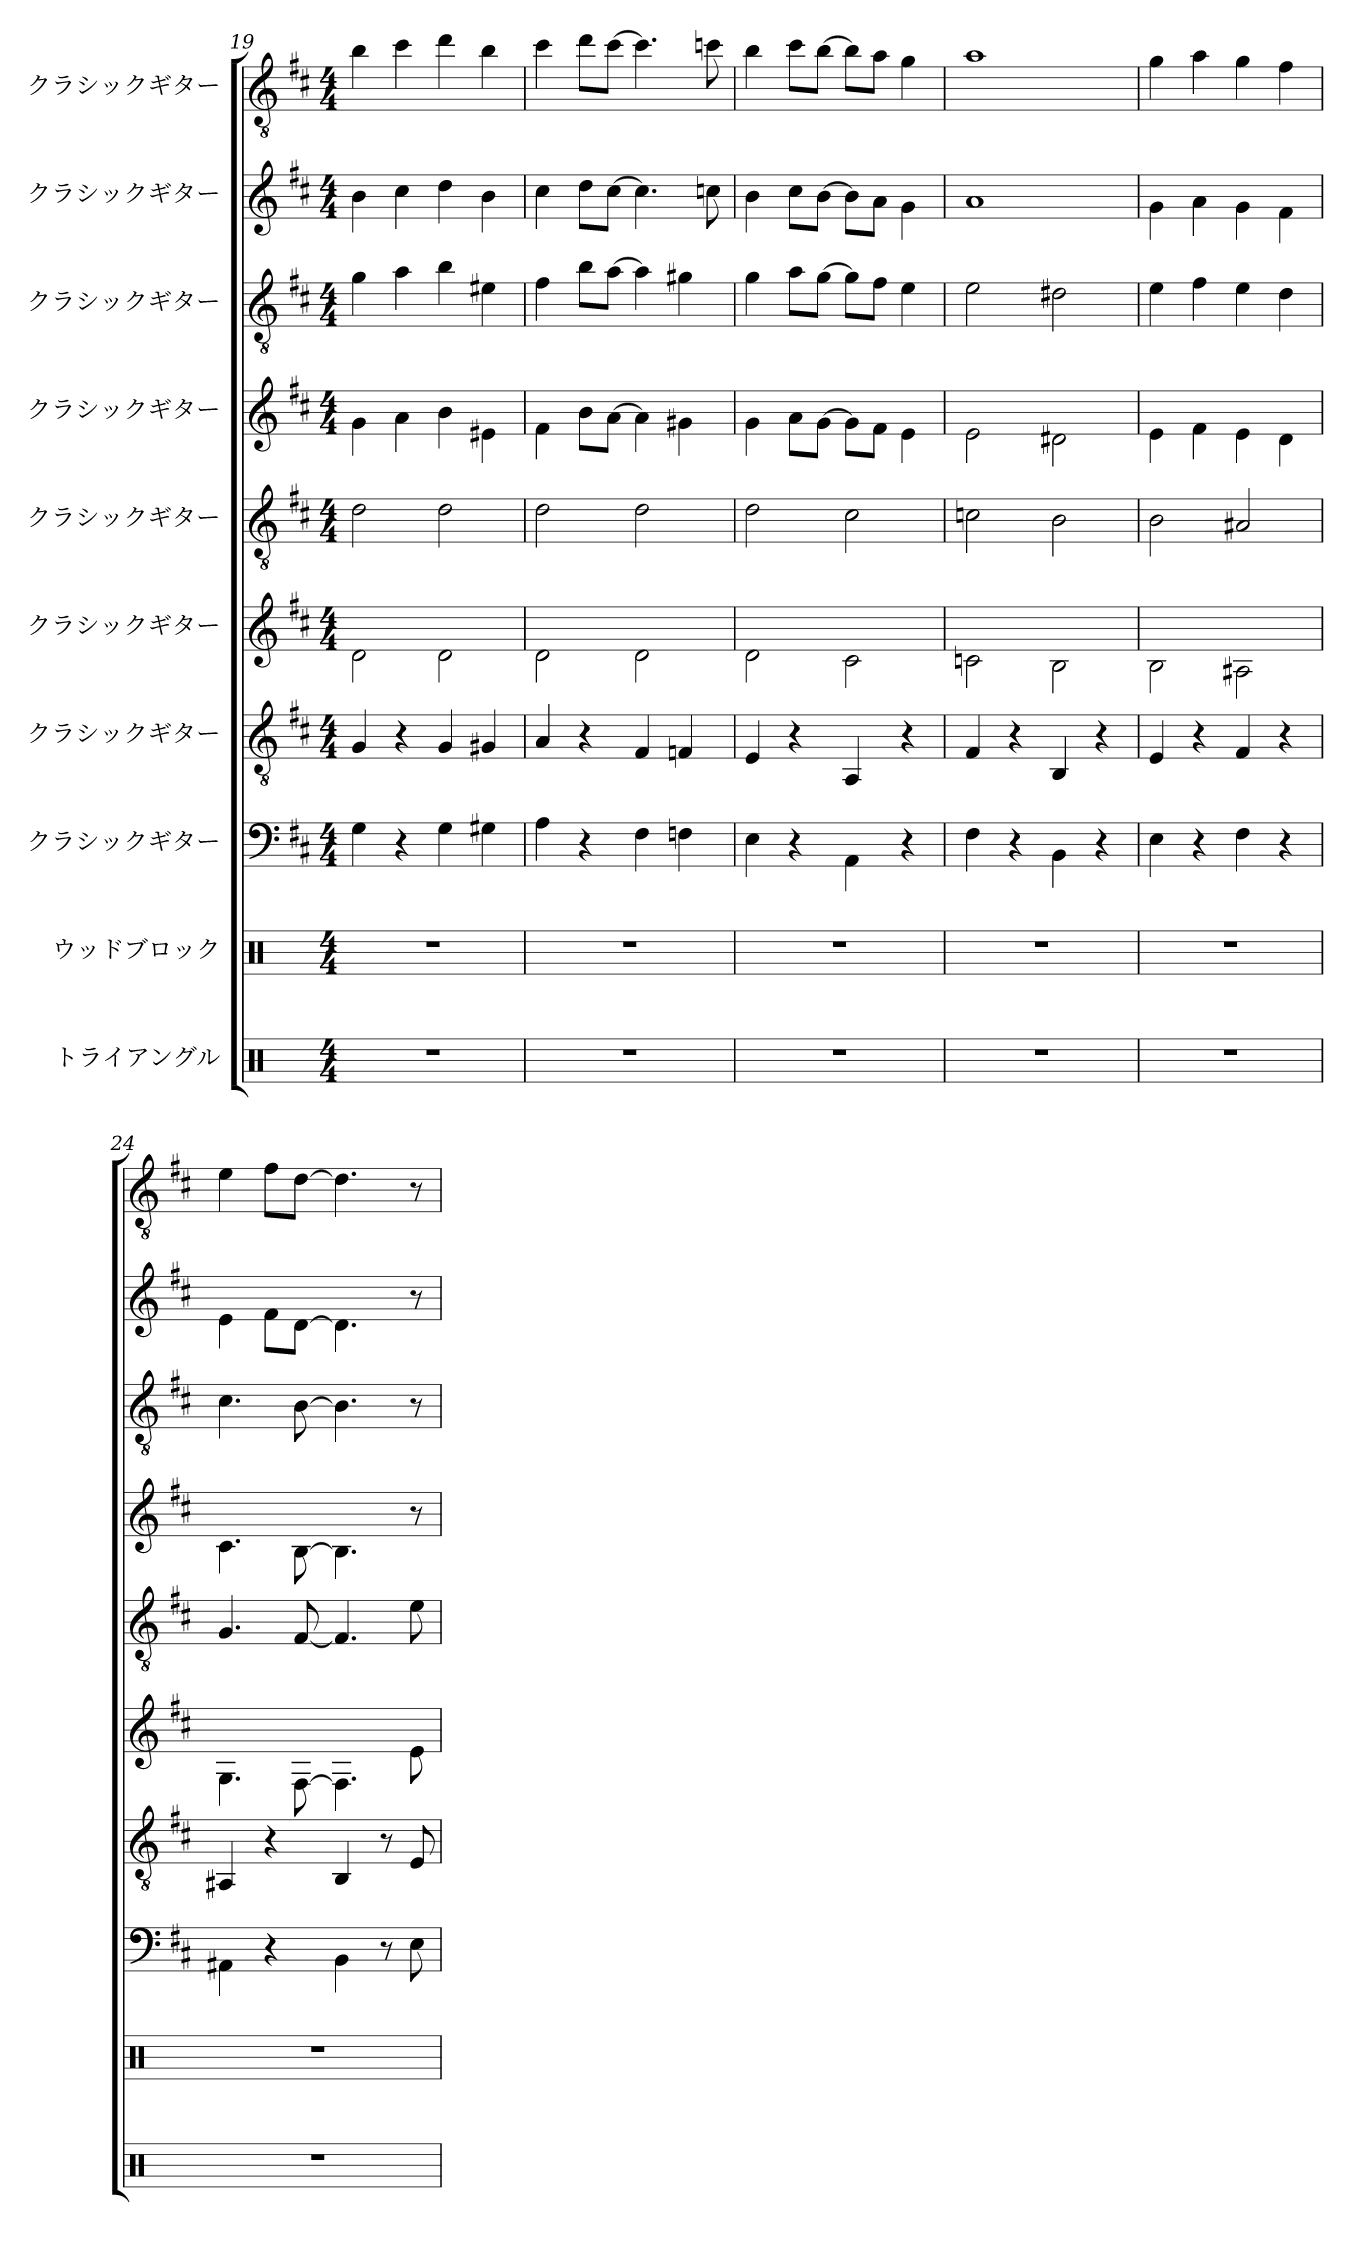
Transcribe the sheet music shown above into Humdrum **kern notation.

**kern	**kern	**kern	**kern	**kern	**kern	**kern	**kern	**kern	**kern
*part10	*part9	*part8	*part7	*part6	*part5	*part4	*part3	*part2	*part1
*staff10	*staff9	*staff8	*staff7	*staff6	*staff5	*staff4	*staff3	*staff2	*staff1
*I"トライアングル	*I"ウッドブロック	*I"クラシックギター	*I"クラシックギター	*I"クラシックギター	*I"クラシックギター	*I"クラシックギター	*I"クラシックギター	*I"クラシックギター	*I"クラシックギター
*clefX	*clefX	*	*clefGv2	*	*clefGv2	*	*clefGv2	*	*clefGv2
*k[]	*k[]	*k[f#c#]	*k[f#c#]	*k[f#c#]	*k[f#c#]	*k[f#c#]	*k[f#c#]	*k[f#c#]	*k[f#c#]
*M4/4	*M4/4	*M4/4	*M4/4	*M4/4	*M4/4	*M4/4	*M4/4	*M4/4	*M4/4
=19	=19	=19	=19	=19	=19	=19	=19	=19	=19
1r	1r	4G\	4G/	2d\	2d\	4g\	4g\	4b\	4b\
.	.	4r	4r	.	.	4a\	4a\	4cc#\	4cc#\
.	.	4G\	4G/	2d\	2d\	4b\	4b\	4dd\	4dd\
.	.	4G#X\	4G#X/	.	.	4e#X\	4e#X\	4b\	4b\
=20	=20	=20	=20	=20	=20	=20	=20	=20	=20
1r	1r	4A\	4A/	2d\	2d\	4f#\	4f#\	4cc#\	4cc#\
.	.	4r	4r	.	.	8b\L	8b\L	8dd\L	8dd\L
.	.	.	.	.	.	[8a\J	[8a\J	[8cc#\J	[8cc#\J
.	.	4F#\	4F#/	2d\	2d\	4a\]	4a\]	4.cc#\]	4.cc#\]
.	.	4Fn\	4Fn/	.	.	4g#X\	4g#X\	.	.
.	.	.	.	.	.	.	.	8ccn\	8ccn\
=21	=21	=21	=21	=21	=21	=21	=21	=21	=21
1r	1r	4E\	4E/	2d\	2d\	4g\	4g\	4b\	4b\
.	.	4r	4r	.	.	8a\L	8a\L	8cc#\L	8cc#\L
.	.	.	.	.	.	[8g\J	[8g\J	[8b\J	[8b\J
.	.	4AA\	4AA/	2c#\	2c#\	8g\L]	8g\L]	8b\L]	8b\L]
.	.	.	.	.	.	8f#\J	8f#\J	8a\J	8a\J
.	.	4r	4r	.	.	4e\	4e\	4g\	4g\
=22	=22	=22	=22	=22	=22	=22	=22	=22	=22
1r	1r	4F#\	4F#/	2cn\	2cn\	2e\	2e\	1a	1a
.	.	4r	4r	.	.	.	.	.	.
.	.	4BB\	4BB/	2B\	2B\	2d#X\	2d#X\	.	.
.	.	4r	4r	.	.	.	.	.	.
!!LO:PB:g=z
=23	=23	=23	=23	=23	=23	=23	=23	=23	=23
1r	1r	4E\	4E/	2B\	2B\	4e\	4e\	4g\	4g\
.	.	4r	4r	.	.	4f#\	4f#\	4a\	4a\
.	.	4F#\	4F#/	2A#X\	2A#X/	4e\	4e\	4g\	4g\
.	.	4r	4r	.	.	4d\	4d\	4f#\	4f#\
=24	=24	=24	=24	=24	=24	=24	=24	=24	=24
1r	1r	4AA#X\	4AA#X/	4.G\	4.G/	4.c#\	4.c#\	4e\	4e\
.	.	4r	4r	.	.	.	.	8f#\L	8f#\L
.	.	.	.	[8F#\	[8F#/	[8B\	[8B\	[8d\J	[8d\J
.	.	4BB\	4BB/	4.F#\]	4.F#/]	4.B\]	4.B\]	4.d\]	4.d\]
.	.	8r	8r	.	.	.	.	.	.
.	.	8E\	8E/	8e\	8e\	8r	8r	8r	8r
=	=	=	=	=	=	=	=	=	=
*-	*-	*-	*-	*-	*-	*-	*-	*-	*-
